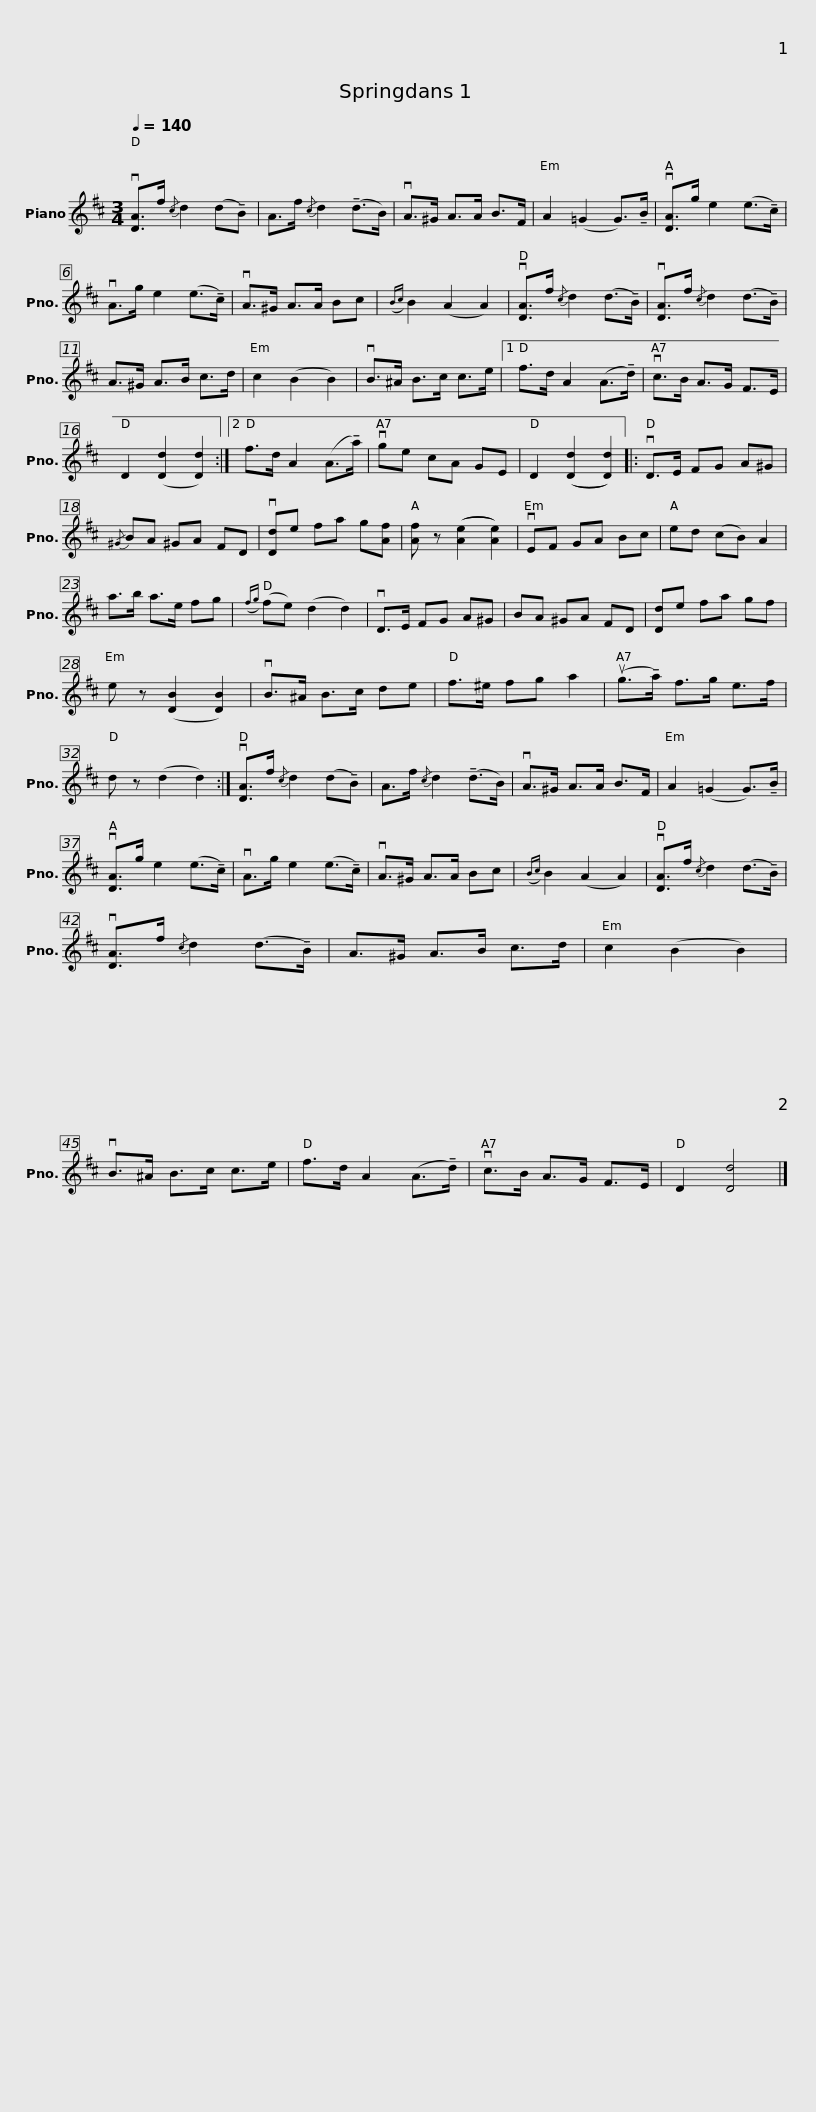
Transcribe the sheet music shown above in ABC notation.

X:1
L:1/8
Q:1/4=140
M:3/4
I:linebreak $
K:D
V:1 treble
V:1
 v[DA]>f{/c} d2 (d!tenuto!B) | A>f{/c} d2 (!tenuto!d>B) | vA>^G A>A B>F | A2 (=G2 G>)!tenuto!B | v[DA]>g e2 (e>!tenuto!c) |$ %5
 vA>g e2 (e>!tenuto!c) | vA>^G A>A Bc |({Bc)} B2 (A2 A2) | v[DA]>f{/c} d2 (d>!tenuto!B) | v[DA]>f{/c} d2 (d>!tenuto!B) |$ %10
 A>^G A>B c>d | c2 (B2 B2) | vB>^A B>c c>e |1 f>d A2 (A>!tenuto!d) | vc>B A>G F>E | %15
 D2 ([Dd]2 [Dd]2) :|2$ f>d A2 (A>!tenuto!a) | vge cA GE | D2 (([Dd]2 [Dd]2)) |: vD>E FG A^G | %20
{/^G} BA ^GA FD |$ v[Dd]e fa g[Af] | [Af] z (([Ae]2 [Ae]2)) | vEF GA Bc | ed (cB) A2 | %25
 a>b a>e fg |$({fg)} (fe) (d2 d2) | vD>E FG A^G | BA ^GA FD | [Dd]e fa gf | %30
 e z ([DB]2 [DB]2) |$ vB>^A B>c de | f>^e fg a2 | (ug>!tenuto!a) f>g e>f | d z (d2 d2) :| %35
 v[DA]>f{/c} d2 (d!tenuto!B) |$ A>f{/c} d2 (!tenuto!d>B) | vA>^G A>A B>F | A2 (=G2 G>)!tenuto!B | v[DA]>g e2 (e>!tenuto!c) | %40
 vA>g e2 (e>!tenuto!c) |$ vA>^G A>A Bc |({Bc)} B2 (A2 A2) | v[DA]>f{/c} d2 (d>!tenuto!B) | v[DA]>f{/c} d2 (d>!tenuto!B) | %45
 A>^G A>B c>d |$ c2 (B2 B2) | vB>^A B>c c>e | f>d A2 (A>!tenuto!d) | vc>B A>G F>E | %50
 D2 [Dd]4 |] %51
